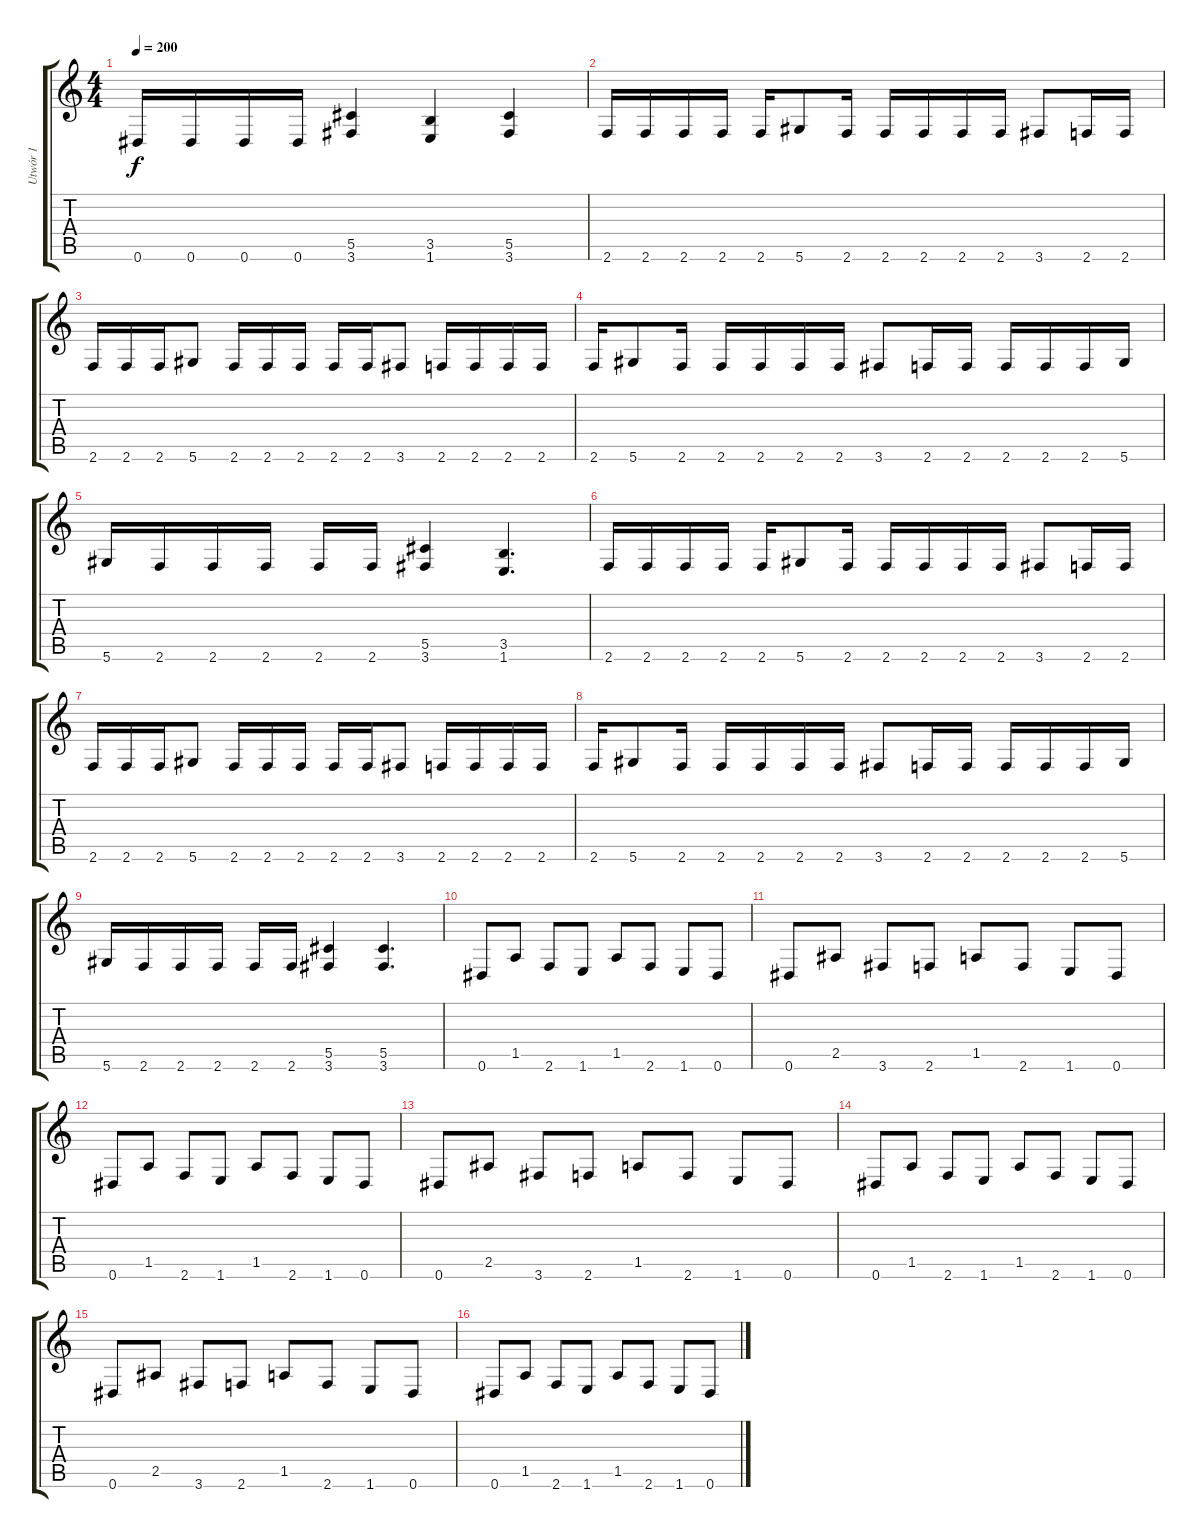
\track ("Utwór 1" "Utwór 1") {instrument distortionguitar}
\staff {score tabs}
\tuning (Eb4 Bb3 Gb3 Db3 Ab2 Eb2) {hide}
\ts (4 4)
\tempo 200
\clef g2
\ks c
0.6.16{dy f} 0.6.16 0.6.16 0.6.16 (5.5 3.6).4 (3.5 1.6).4 (5.5 3.6).4 |
2.6.16 2.6.16 2.6.16 2.6.16 2.6.16 5.6.8 2.6.16 2.6.16 2.6.16 2.6.16 2.6.16 3.6.8 2.6.16 2.6.16 |
2.6.16 2.6.16 2.6.16 5.6.8 2.6.16 2.6.16 2.6.16 2.6.16 2.6.16 3.6.8 2.6.16 2.6.16 2.6.16 2.6.16 |
2.6.16 5.6.8 2.6.16 2.6.16 2.6.16 2.6.16 2.6.16 3.6.8 2.6.16 2.6.16 2.6.16 2.6.16 2.6.16 5.6.16 |
5.6.16 2.6.16 2.6.16 2.6.16 2.6.16 2.6.16 (5.5 3.6).4 (3.5 1.6).4{d} |
2.6.16 2.6.16 2.6.16 2.6.16 2.6.16 5.6.8 2.6.16 2.6.16 2.6.16 2.6.16 2.6.16 3.6.8 2.6.16 2.6.16 |
2.6.16 2.6.16 2.6.16 5.6.8 2.6.16 2.6.16 2.6.16 2.6.16 2.6.16 3.6.8 2.6.16 2.6.16 2.6.16 2.6.16 |
2.6.16 5.6.8 2.6.16 2.6.16 2.6.16 2.6.16 2.6.16 3.6.8 2.6.16 2.6.16 2.6.16 2.6.16 2.6.16 5.6.16 |
5.6.16 2.6.16 2.6.16 2.6.16 2.6.16 2.6.16 (5.5 3.6).4 (5.5 3.6).4{d} |
0.6.8 1.5.8 2.6.8 1.6.8 1.5.8 2.6.8 1.6.8 0.6.8 |
0.6.8 2.5.8 3.6.8 2.6.8 1.5.8 2.6.8 1.6.8 0.6.8 |
0.6.8 1.5.8 2.6.8 1.6.8 1.5.8 2.6.8 1.6.8 0.6.8 |
0.6.8 2.5.8 3.6.8 2.6.8 1.5.8 2.6.8 1.6.8 0.6.8 |
0.6.8 1.5.8 2.6.8 1.6.8 1.5.8 2.6.8 1.6.8 0.6.8 |
0.6.8 2.5.8 3.6.8 2.6.8 1.5.8 2.6.8 1.6.8 0.6.8 |
0.6.8 1.5.8 2.6.8 1.6.8 1.5.8 2.6.8 1.6.8 0.6.8
